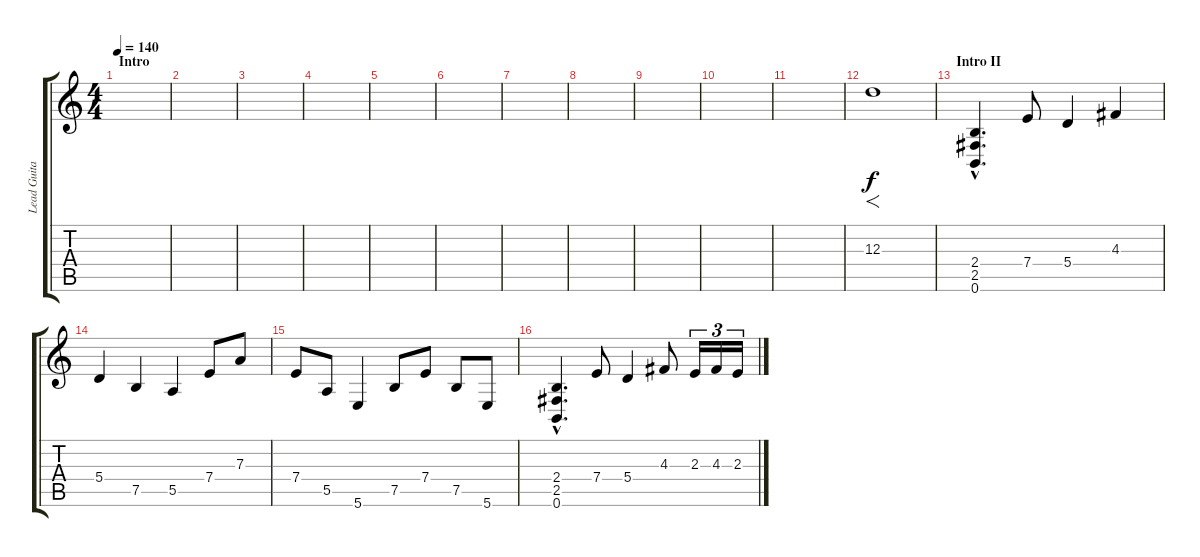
\track ("Lead Guitar I" "Lead Guita") {instrument distortionguitar}
\staff {score tabs}
\tuning (B3 Gb3 D3 A2 E2 B1) {hide}
\ts (4 4)
\section ("" "Intro")
\tempo 140
\clef g2
\ks c
|
|
|
|
|
|
|
|
|
|
|
12.3.1{f} |
\section ("" "Intro II")
(2.4{hac} 2.5{hac} 0.6{hac}).4{d} 7.4.8 5.4.4 4.3.4 |
5.4.4 7.5.4 5.5.4 7.4.8 7.3.8 |
7.4.8 5.5.8 5.6.4 7.5.8 7.4.8 7.5.8 5.6.8 |
(2.4{hac} 2.5{hac} 0.6{hac}).4{d} 7.4.8 5.4.4 4.3.8 2.3.16{tu (3 2)} 4.3.16{tu (3 2)} 2.3.16{tu (3 2)}
